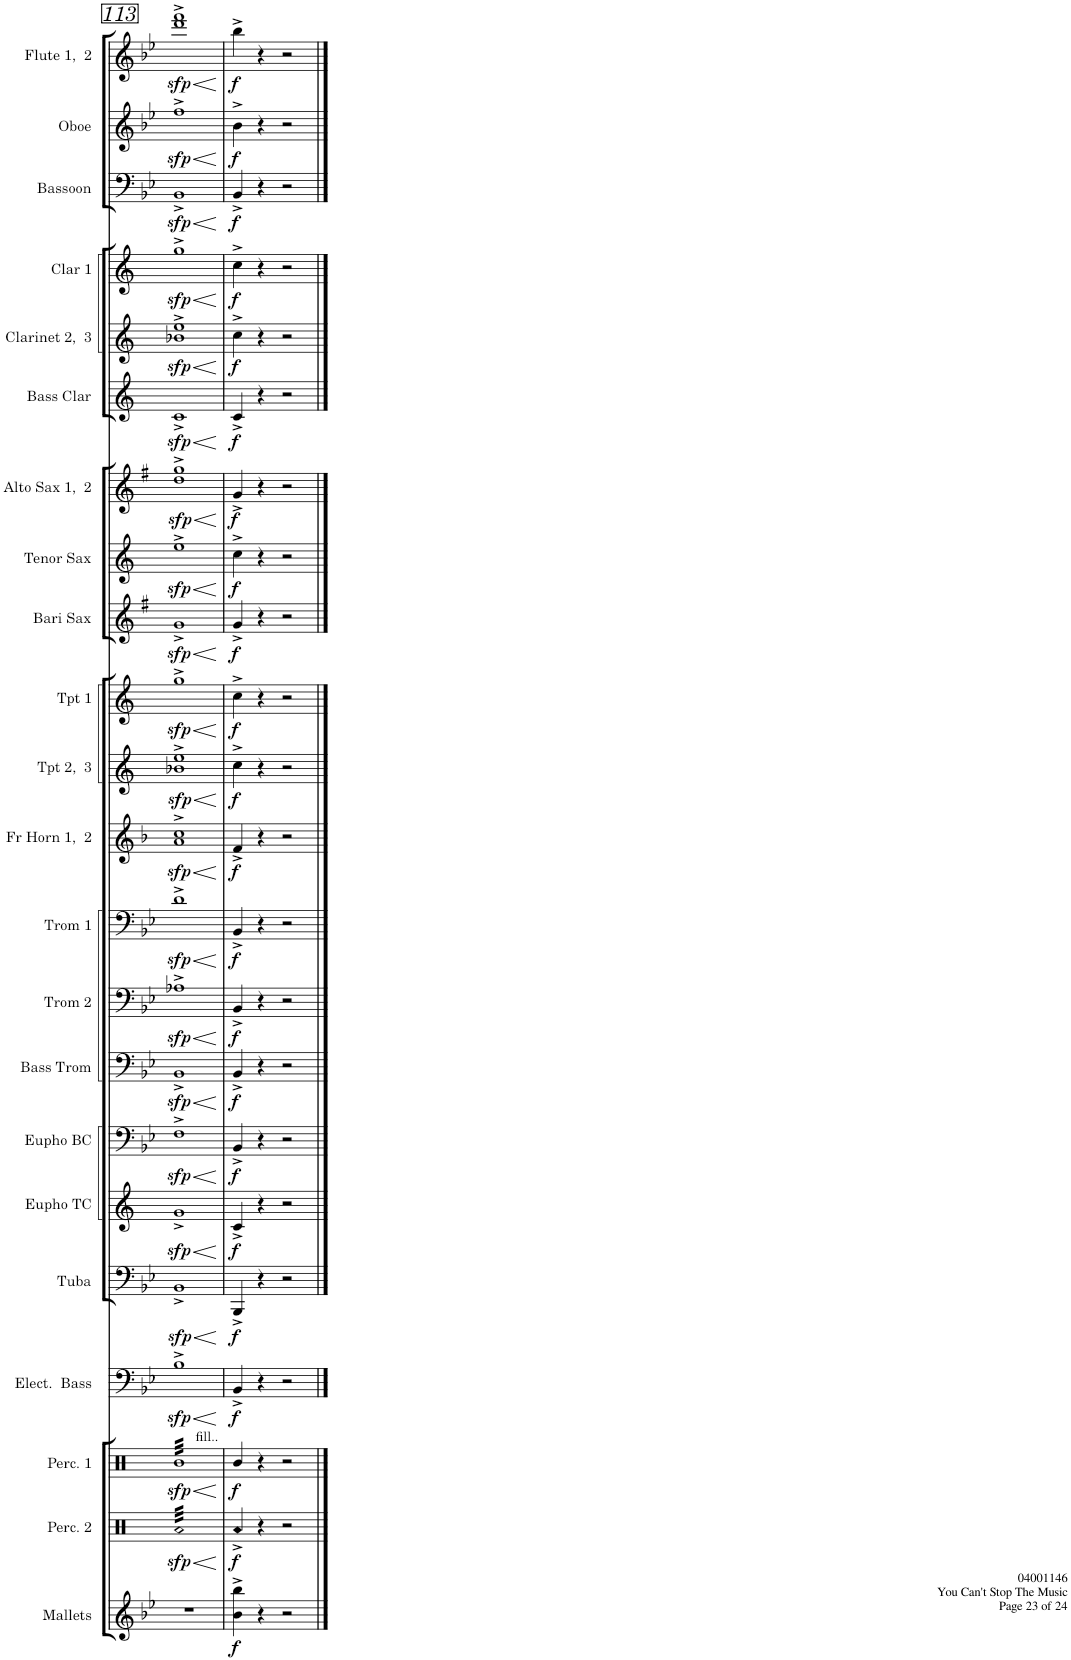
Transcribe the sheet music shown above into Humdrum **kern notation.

**kern	**dynam	**kern	**dynam	**kern	**dynam	**kern	**dynam	**kern	**dynam	**kern	**dynam	**kern	**dynam	**kern	**dynam	**kern	**dynam	**kern	**dynam	**kern	**dynam	**kern	**dynam	**kern	**dynam	**kern	**dynam	**kern	**dynam	**kern	**dynam	**kern	**dynam	**kern	**dynam	**kern	**dynam	**kern	**dynam	**kern	**dynam	**kern	**dynam
*part22	*part22	*part21	*part21	*part20	*part20	*part19	*part19	*part18	*part18	*part17	*part17	*part16	*part16	*part15	*part15	*part14	*part14	*part13	*part13	*part12	*part12	*part11	*part11	*part10	*part10	*part9	*part9	*part8	*part8	*part7	*part7	*part6	*part6	*part5	*part5	*part4	*part4	*part3	*part3	*part2	*part2	*part1	*part1
*staff22	*staff22	*staff21	*staff21	*staff20	*staff20	*staff19	*staff19	*staff18	*staff18	*staff17	*staff17	*staff16	*staff16	*staff15	*staff15	*staff14	*staff14	*staff13	*staff13	*staff12	*staff12	*staff11	*staff11	*staff10	*staff10	*staff9	*staff9	*staff8	*staff8	*staff7	*staff7	*staff6	*staff6	*staff5	*staff5	*staff4	*staff4	*staff3	*staff3	*staff2	*staff2	*staff1	*staff1
*I"Mallets	*	*I"Percussion 2	*	*I"Percussion 1	*	*I"Electric Bass	*	*I"Tuba	*	*I"Euphonium TC	*	*I"Euphonium BC	*	*I"Bass Trombone	*	*I"Trombone 2	*	*I"Trombone 1	*	*I"Fr Horn 1,  2	*	*I"Trumpet 2,  3	*	*I"Trumpet 1	*	*I"Baritone Saxophone	*	*I"Tenor Saxophone	*	*I"Alto Saxophone 1,  2	*	*I"Bass Clarinet	*	*I"Clarinet 2,  3	*	*I"Clarinet 1	*	*I"Bassoon	*	*I"Oboe	*	*I"Flute 1,  2	*
*I'Mallets	*	*I'Perc. 2	*	*I'Perc. 1	*	*I'Elect.  Bass	*	*I'Tuba	*	*I'Eupho TC	*	*I'Eupho BC	*	*I'Bass Trom	*	*I'Trom 2	*	*I'Trom 1	*	*I'Fr Horn 1,  2	*	*I'Tpt 2,  3	*	*I'Tpt 1	*	*I'Bari Sax	*	*I'Tenor Sax	*	*I'Alto Sax 1,  2	*	*I'Bass Clar	*	*I'Clarinet 2,  3	*	*I'Clar 1	*	*I'Bassoon	*	*I'Oboe	*	*I'Flute 1,  2	*
!!LO:PB:g=z
*clefG2	*	*clefX	*	*clefX	*	*clefF4	*	*clefF4	*	*clefG2	*	*clefF4	*	*clefF4	*	*clefF4	*	*clefF4	*	*clefG2	*	*clefG2	*	*clefG2	*	*clefG2	*	*clefG2	*	*clefG2	*	*clefG2	*	*clefG2	*	*clefG2	*	*clefF4	*	*clefG2	*	*clefG2	*
*Trd-14c-24	*	*	*	*	*	*Trd7c12	*	*	*	*Trd8c14	*	*	*	*	*	*	*	*	*	*Trd4c7	*	*Trd1c2	*	*Trd1c2	*	*Trd12c21	*	*Trd8c14	*	*Trd5c9	*	*Trd8c14	*	*Trd1c2	*	*Trd1c2	*	*Trd7c12	*	*Trd7c12	*	*	*
*k[b-e-]	*	*k[]	*	*k[]	*	*k[b-e-]	*	*k[b-e-]	*	*k[]	*	*k[b-e-]	*	*k[b-e-]	*	*k[b-e-]	*	*k[b-e-]	*	*k[b-]	*	*k[]	*	*k[]	*	*k[f#]	*	*k[]	*	*k[f#]	*	*k[]	*	*k[]	*	*k[]	*	*k[b-e-]	*	*k[b-e-]	*	*k[b-e-]	*
*M4/4	*	*M4/4	*	*M4/4	*	*M4/4	*	*M4/4	*	*M4/4	*	*M4/4	*	*M4/4	*	*M4/4	*	*M4/4	*	*M4/4	*	*M4/4	*	*M4/4	*	*M4/4	*	*M4/4	*	*M4/4	*	*M4/4	*	*M4/4	*	*M4/4	*	*M4/4	*	*M4/4	*	*M4/4	*
=113	=113	=113	=113	=113	=113	=113	=113	=113	=113	=113	=113	=113	=113	=113	=113	=113	=113	=113	=113	=113	=113	=113	=113	=113	=113	=113	=113	=113	=113	=113	=113	=113	=113	=113	=113	=113	=113	=113	=113	=113	=113	=113	=113
!	!	!	!	!LO:TX:a:t=fill..	!	!	!	!	!	!	!	!	!	!	!	!	!	!	!	!	!	!	!	!	!	!	!	!	!	!	!	!	!	!	!	!	!	!	!	!	!	!	!
!	!	!LO:N:head=diamond	!LO:HP:b	!	!LO:HP:b	!	!LO:HP:b	!	!LO:HP:b	!	!LO:HP:b	!	!LO:HP:b	!	!LO:HP:b	!	!LO:HP:b	!	!LO:HP:b	!	!LO:HP:b	!	!LO:HP:b	!	!LO:HP:b	!	!LO:HP:b	!	!LO:HP:b	!	!LO:HP:b	!	!LO:HP:b	!	!LO:HP:b	!	!LO:HP:b	!	!LO:HP:b	!	!LO:HP:b	!	!LO:HP:b
!	!	!	!LO:DY:n=1:b	!	!LO:DY:n=1:b	!	!LO:DY:n=1:b	!	!LO:DY:n=1:b	!	!LO:DY:n=1:b	!	!LO:DY:n=1:b	!	!LO:DY:n=1:b	!	!LO:DY:n=1:b	!	!LO:DY:n=1:b	!	!LO:DY:n=1:b	!	!LO:DY:n=1:b	!	!LO:DY:n=1:b	!	!LO:DY:n=1:b	!	!LO:DY:n=1:b	!	!LO:DY:n=1:b	!	!LO:DY:n=1:b	!	!LO:DY:n=1:b	!	!LO:DY:n=1:b	!	!LO:DY:n=1:b	!	!LO:DY:n=1:b	!	!LO:DY:n=1:b
*	*	*tremolo	*	*	*	*	*	*	*	*	*	*	*	*	*	*	*	*	*	*	*	*	*	*	*	*	*	*	*	*	*	*	*	*	*	*	*	*	*	*	*	*	*
*	*	*	*	*tremolo	*	*	*	*	*	*	*	*	*	*	*	*	*	*	*	*	*	*	*	*	*	*	*	*	*	*	*	*	*	*	*	*	*	*	*	*	*	*	*
1r	.	32RaLLL	< sfp	32RLLL	< sfp	1B-^	< sfp	1BB-^	< sfp	1g^	< sfp	1F^	< sfp	1BB-^	< sfp	1A-X^	< sfp	1d^	< sfp	1a^ 1cc^	< sfp	1b-X^ 1ee^	< sfp	1gg^	< sfp	1g^	< sfp	1ee^	< sfp	1dd^ 1gg^	< sfp	1c^	< sfp	1b-X^ 1ee^	< sfp	1gg^	< sfp	1BB-^	< sfp	1ff^	< sfp	1ddd^ 1fff^	< sfp
.	.	32Ra	.	32R	.	.	.	.	.	.	.	.	.	.	.	.	.	.	.	.	.	.	.	.	.	.	.	.	.	.	.	.	.	.	.	.	.	.	.	.	.	.	.
.	.	32Ra	.	32R	.	.	.	.	.	.	.	.	.	.	.	.	.	.	.	.	.	.	.	.	.	.	.	.	.	.	.	.	.	.	.	.	.	.	.	.	.	.	.
.	.	32Ra	.	32R	.	.	.	.	.	.	.	.	.	.	.	.	.	.	.	.	.	.	.	.	.	.	.	.	.	.	.	.	.	.	.	.	.	.	.	.	.	.	.
.	.	32Ra	.	32R	.	.	.	.	.	.	.	.	.	.	.	.	.	.	.	.	.	.	.	.	.	.	.	.	.	.	.	.	.	.	.	.	.	.	.	.	.	.	.
.	.	32Ra	.	32R	.	.	.	.	.	.	.	.	.	.	.	.	.	.	.	.	.	.	.	.	.	.	.	.	.	.	.	.	.	.	.	.	.	.	.	.	.	.	.
.	.	32Ra	.	32R	.	.	.	.	.	.	.	.	.	.	.	.	.	.	.	.	.	.	.	.	.	.	.	.	.	.	.	.	.	.	.	.	.	.	.	.	.	.	.
.	.	32Ra	.	32R	.	.	.	.	.	.	.	.	.	.	.	.	.	.	.	.	.	.	.	.	.	.	.	.	.	.	.	.	.	.	.	.	.	.	.	.	.	.	.
.	.	32Ra	.	32R	.	.	.	.	.	.	.	.	.	.	.	.	.	.	.	.	.	.	.	.	.	.	.	.	.	.	.	.	.	.	.	.	.	.	.	.	.	.	.
.	.	32Ra	.	32R	.	.	.	.	.	.	.	.	.	.	.	.	.	.	.	.	.	.	.	.	.	.	.	.	.	.	.	.	.	.	.	.	.	.	.	.	.	.	.
.	.	32Ra	.	32R	.	.	.	.	.	.	.	.	.	.	.	.	.	.	.	.	.	.	.	.	.	.	.	.	.	.	.	.	.	.	.	.	.	.	.	.	.	.	.
.	.	32Ra	.	32R	.	.	.	.	.	.	.	.	.	.	.	.	.	.	.	.	.	.	.	.	.	.	.	.	.	.	.	.	.	.	.	.	.	.	.	.	.	.	.
.	.	32Ra	.	32R	.	.	.	.	.	.	.	.	.	.	.	.	.	.	.	.	.	.	.	.	.	.	.	.	.	.	.	.	.	.	.	.	.	.	.	.	.	.	.
.	.	32Ra	.	32R	.	.	.	.	.	.	.	.	.	.	.	.	.	.	.	.	.	.	.	.	.	.	.	.	.	.	.	.	.	.	.	.	.	.	.	.	.	.	.
.	.	32Ra	.	32R	.	.	.	.	.	.	.	.	.	.	.	.	.	.	.	.	.	.	.	.	.	.	.	.	.	.	.	.	.	.	.	.	.	.	.	.	.	.	.
.	.	32Ra	.	32R	.	.	.	.	.	.	.	.	.	.	.	.	.	.	.	.	.	.	.	.	.	.	.	.	.	.	.	.	.	.	.	.	.	.	.	.	.	.	.
.	.	32Ra	.	32R	.	.	.	.	.	.	.	.	.	.	.	.	.	.	.	.	.	.	.	.	.	.	.	.	.	.	.	.	.	.	.	.	.	.	.	.	.	.	.
.	.	32Ra	.	32R	.	.	.	.	.	.	.	.	.	.	.	.	.	.	.	.	.	.	.	.	.	.	.	.	.	.	.	.	.	.	.	.	.	.	.	.	.	.	.
.	.	32Ra	.	32R	.	.	.	.	.	.	.	.	.	.	.	.	.	.	.	.	.	.	.	.	.	.	.	.	.	.	.	.	.	.	.	.	.	.	.	.	.	.	.
.	.	32Ra	.	32R	.	.	.	.	.	.	.	.	.	.	.	.	.	.	.	.	.	.	.	.	.	.	.	.	.	.	.	.	.	.	.	.	.	.	.	.	.	.	.
.	.	32Ra	.	32R	.	.	.	.	.	.	.	.	.	.	.	.	.	.	.	.	.	.	.	.	.	.	.	.	.	.	.	.	.	.	.	.	.	.	.	.	.	.	.
.	.	32Ra	.	32R	.	.	.	.	.	.	.	.	.	.	.	.	.	.	.	.	.	.	.	.	.	.	.	.	.	.	.	.	.	.	.	.	.	.	.	.	.	.	.
.	.	32Ra	.	32R	.	.	.	.	.	.	.	.	.	.	.	.	.	.	.	.	.	.	.	.	.	.	.	.	.	.	.	.	.	.	.	.	.	.	.	.	.	.	.
.	.	32Ra	.	32R	.	.	.	.	.	.	.	.	.	.	.	.	.	.	.	.	.	.	.	.	.	.	.	.	.	.	.	.	.	.	.	.	.	.	.	.	.	.	.
.	.	32Ra	.	32R	.	.	.	.	.	.	.	.	.	.	.	.	.	.	.	.	.	.	.	.	.	.	.	.	.	.	.	.	.	.	.	.	.	.	.	.	.	.	.
.	.	32Ra	.	32R	.	.	.	.	.	.	.	.	.	.	.	.	.	.	.	.	.	.	.	.	.	.	.	.	.	.	.	.	.	.	.	.	.	.	.	.	.	.	.
.	.	32Ra	.	32R	.	.	.	.	.	.	.	.	.	.	.	.	.	.	.	.	.	.	.	.	.	.	.	.	.	.	.	.	.	.	.	.	.	.	.	.	.	.	.
.	.	32Ra	.	32R	.	.	.	.	.	.	.	.	.	.	.	.	.	.	.	.	.	.	.	.	.	.	.	.	.	.	.	.	.	.	.	.	.	.	.	.	.	.	.
.	.	32Ra	.	32R	.	.	.	.	.	.	.	.	.	.	.	.	.	.	.	.	.	.	.	.	.	.	.	.	.	.	.	.	.	.	.	.	.	.	.	.	.	.	.
.	.	32Ra	.	32R	.	.	.	.	.	.	.	.	.	.	.	.	.	.	.	.	.	.	.	.	.	.	.	.	.	.	.	.	.	.	.	.	.	.	.	.	.	.	.
.	.	32Ra	.	32R	.	.	.	.	.	.	.	.	.	.	.	.	.	.	.	.	.	.	.	.	.	.	.	.	.	.	.	.	.	.	.	.	.	.	.	.	.	.	.
.	.	32RaJJJ	.	32RJJJ	.	.	.	.	.	.	.	.	.	.	.	.	.	.	.	.	.	.	.	.	.	.	.	.	.	.	.	.	.	.	.	.	.	.	.	.	.	.	.
*	*	*	*	*Xtremolo	*	*	*	*	*	*	*	*	*	*	*	*	*	*	*	*	*	*	*	*	*	*	*	*	*	*	*	*	*	*	*	*	*	*	*	*	*	*	*
*	*	*Xtremolo	*	*	*	*	*	*	*	*	*	*	*	*	*	*	*	*	*	*	*	*	*	*	*	*	*	*	*	*	*	*	*	*	*	*	*	*	*	*	*	*	*
.	.	.	[	.	[	.	[	.	[	.	[	.	[	.	[	.	[	.	[	.	[	.	[	.	[	.	[	.	[	.	[	.	[	.	[	.	[	.	[	.	[	.	[
=114	=114	=114	=114	=114	=114	=114	=114	=114	=114	=114	=114	=114	=114	=114	=114	=114	=114	=114	=114	=114	=114	=114	=114	=114	=114	=114	=114	=114	=114	=114	=114	=114	=114	=114	=114	=114	=114	=114	=114	=114	=114	=114	=114
!	!LO:DY:b	!LO:N:head=diamond	!LO:DY:b	!	!LO:DY:b	!	!LO:DY:b	!	!LO:DY:b	!	!LO:DY:b	!	!LO:DY:b	!	!LO:DY:b	!	!LO:DY:b	!	!LO:DY:b	!	!LO:DY:b	!	!LO:DY:b	!	!LO:DY:b	!	!LO:DY:b	!	!LO:DY:b	!	!LO:DY:b	!	!LO:DY:b	!	!LO:DY:b	!	!LO:DY:b	!	!LO:DY:b	!	!LO:DY:b	!	!LO:DY:b
4b-\^ 4bb-\^	f	4Ra^/	f	4R/	f	4BB-^/	f	4BBB-^/	f	4c^/	f	4BB-^/	f	4BB-^/	f	4BB-^/	f	4BB-^/	f	4f^/	f	4cc^\	f	4cc^\	f	4g^/	f	4cc^\	f	4g^/	f	4c^/	f	4cc^\	f	4cc^\	f	4BB-^/	f	4b-^\	f	4bb-^\	f
4r	.	4r	.	4r	.	4r	.	4r	.	4r	.	4r	.	4r	.	4r	.	4r	.	4r	.	4r	.	4r	.	4r	.	4r	.	4r	.	4r	.	4r	.	4r	.	4r	.	4r	.	4r	.
2r	.	2r	.	2r	.	2r	.	2r	.	2r	.	2r	.	2r	.	2r	.	2r	.	2r	.	2r	.	2r	.	2r	.	2r	.	2r	.	2r	.	2r	.	2r	.	2r	.	2r	.	2r	.
==	==	==	==	==	==	==	==	==	==	==	==	==	==	==	==	==	==	==	==	==	==	==	==	==	==	==	==	==	==	==	==	==	==	==	==	==	==	==	==	==	==	==	==
*-	*-	*-	*-	*-	*-	*-	*-	*-	*-	*-	*-	*-	*-	*-	*-	*-	*-	*-	*-	*-	*-	*-	*-	*-	*-	*-	*-	*-	*-	*-	*-	*-	*-	*-	*-	*-	*-	*-	*-	*-	*-	*-	*-
